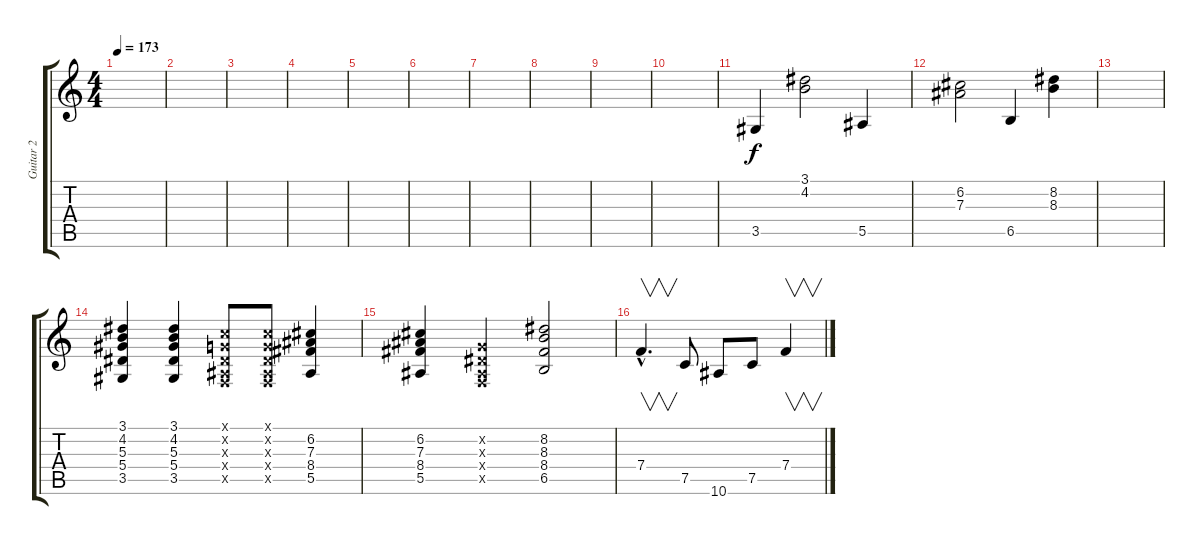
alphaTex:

\track ("Guitar 2" "Guitar 2") {instrument acousticguitarnylon}
\staff {score tabs}
\tuning (C4 G3 Eb3 Bb2 F2 C2) {hide}
\ts (4 4)
\tempo 173
\clef g2
\ks c
|
|
|
|
|
|
|
|
|
|
3.5.4{dy f volume 8 instrument distortionguitar} (3.1 4.2).2 5.5.4 |
(6.2 7.3).2 6.5.4 (8.2 8.3).4 |
|
(3.1 4.2 5.3 5.4 3.5).4 (3.1 4.2 5.3 5.4 3.5).4 (0.1{x} 0.2{x} 0.3{x} 0.4{x} 0.5{x}).8 (0.1{x} 0.2{x} 0.3{x} 0.4{x} 0.5{x}).8 (6.2 7.3 8.4 5.5).4 |
(6.2 7.3 8.4 5.5).4 (0.2{x} 0.3{x} 0.4{x} 0.5{x}).4 (8.2 8.3 8.4 6.5).2 |
7.4{hac}.4{v d volume 13} 7.5.8 10.6.8 7.5.8 7.4.4{v}
